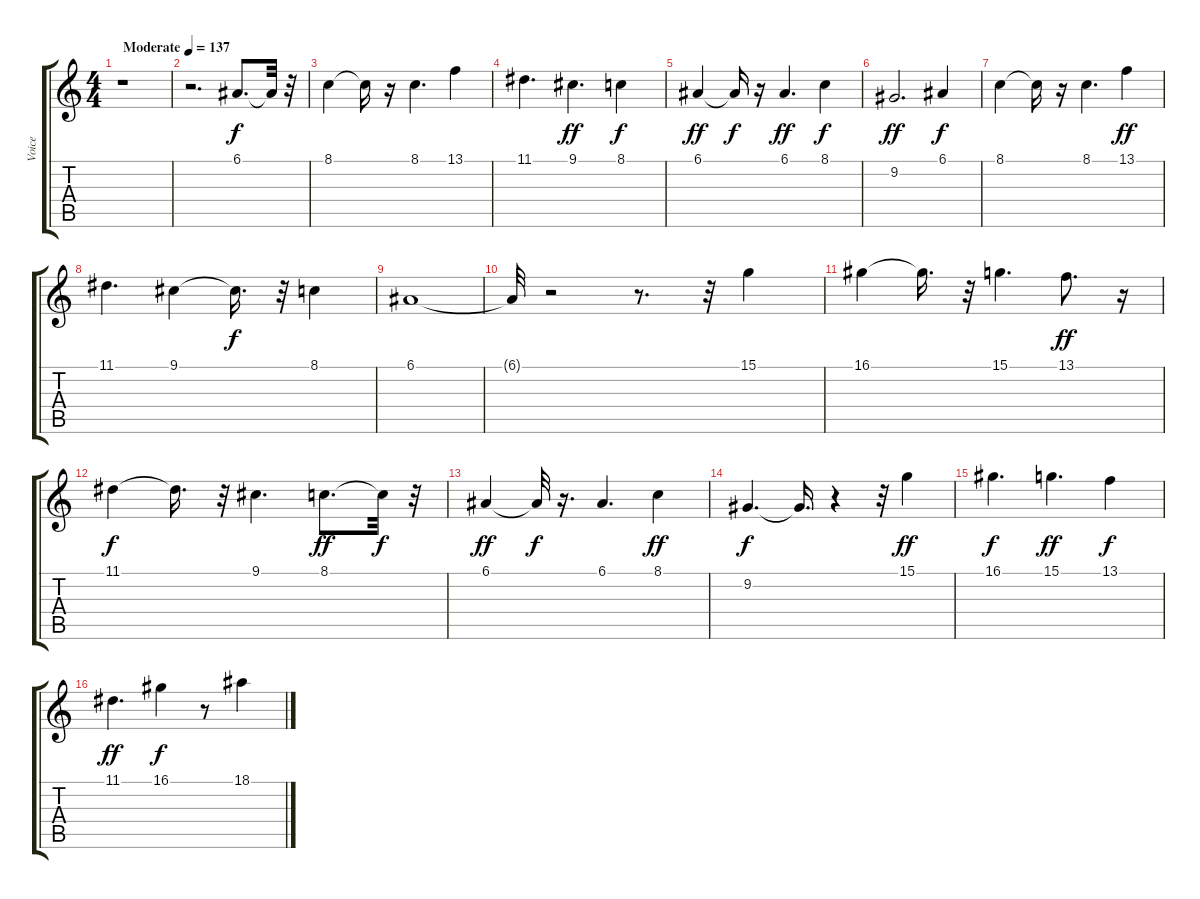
\track ("Voice" "Voice") {instrument pad1newage}
\staff {score tabs}
\tuning (E4 B3 G3 D3 A2 E2) {hide}
\ts (4 4)
\tempo (137 "Moderate")
\clef g2
\ks c
r.1{dy f instrument pad1newage} |
r.2{d} 6.1.8{d} 6.1{t}.32 r.32 |
8.1.4 8.1{t}.16 r.16 8.1.4{d} 13.1.4 |
11.1.4{d} 9.1.4{d dy ff} 8.1.4{dy f} |
6.1.4{dy ff} 6.1{t}.16{dy f} r.16 6.1.4{d dy ff} 8.1.4{dy f} |
9.2.2{d dy ff} 6.1.4{dy f} |
8.1.4 8.1{t}.16 r.16 8.1.4{d} 13.1.4{dy ff} |
11.1.4{d} 9.1.4 9.1{t}.16{d dy f} r.32 8.1.4 |
6.1.1 |
6.1{t}.32 r.2 r.8{d} r.32 15.1.4 |
16.1.4 16.1{t}.16{d} r.32 15.1.4{d} 13.1.8{d dy ff} r.16 |
11.1.4{dy f} 11.1{t}.16{d} r.32 9.1.4{d} 8.1.8{d dy ff} 8.1{t}.32{dy f} r.32 |
6.1.4{dy ff} 6.1{t}.32{dy f} r.16{d} 6.1.4{d} 8.1.4{dy ff} |
9.2.4{d dy f} 9.2{t}.16{d} r.4 r.32 15.1.4{dy ff} |
16.1.4{d dy f} 15.1.4{d dy ff} 13.1.4{dy f} |
11.1.4{d dy ff} 16.1.4{dy f} r.8 18.1.4
